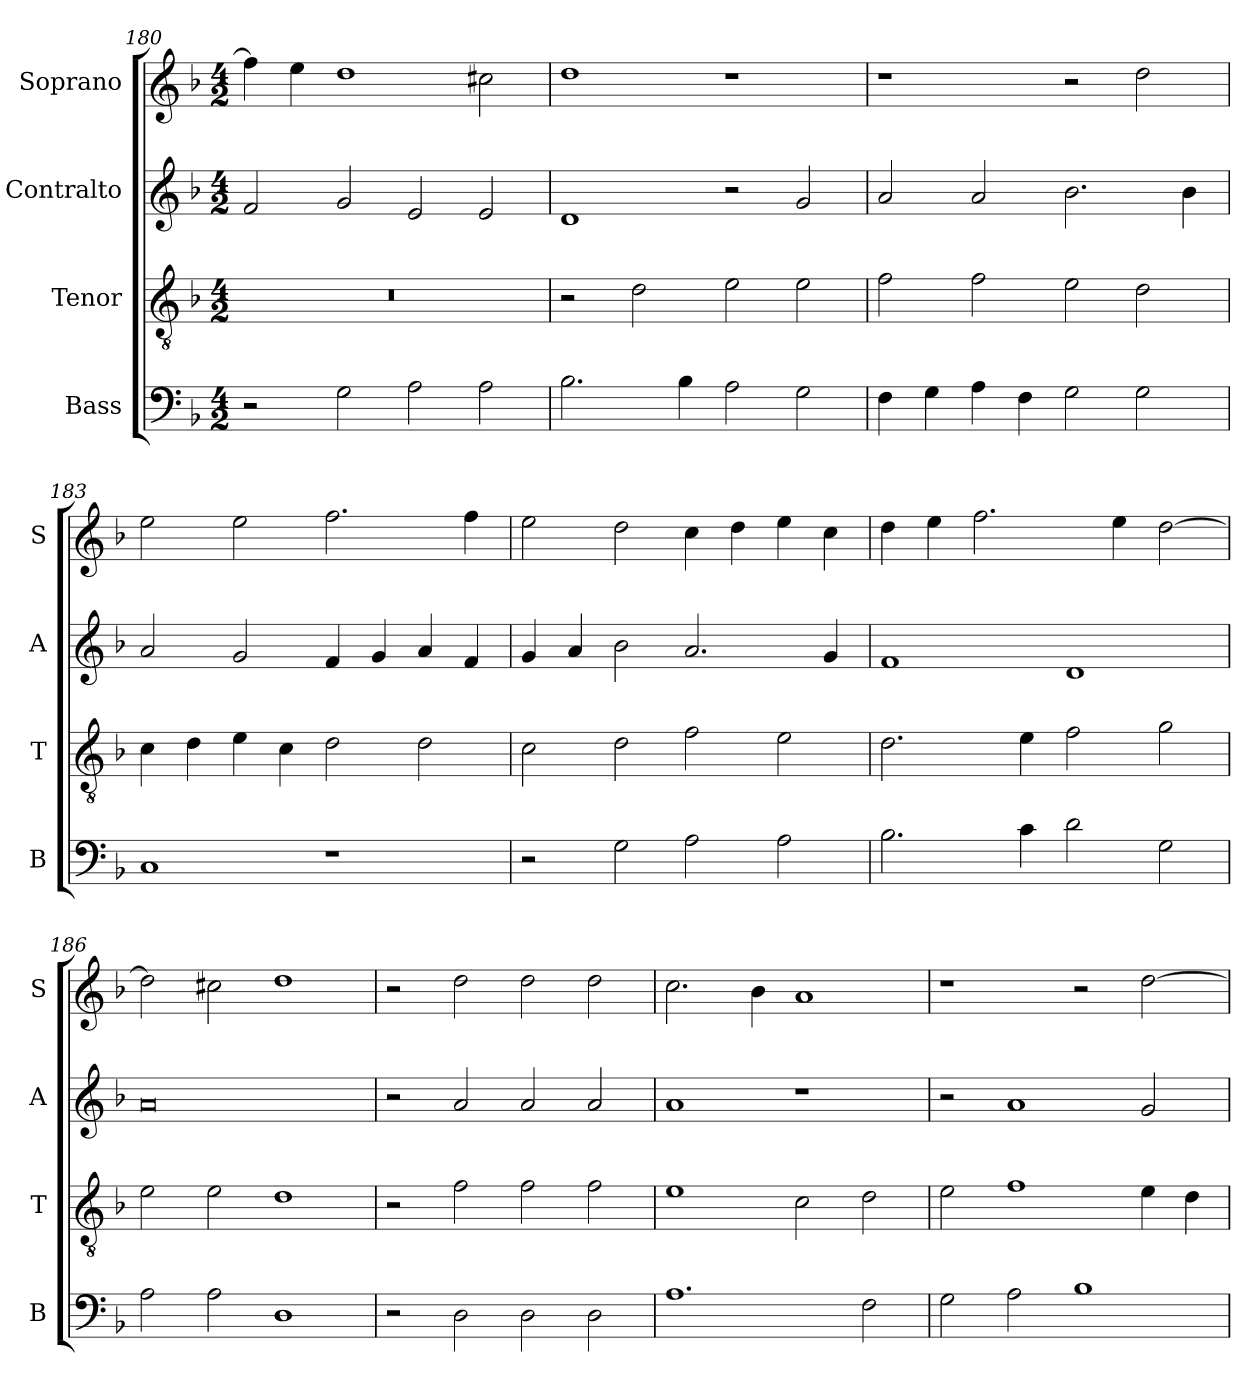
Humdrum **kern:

**kern	**kern	**kern	**kern
*part4	*part3	*part2	*part1
*staff4	*staff3	*staff2	*staff1
*I"Bass	*I"Tenor	*I"Contralto	*I"Soprano
*I'B	*I'T	*I'A	*I'S
*clefF4	*clefGv2	*clefG2	*clefG2
*k[b-]	*k[b-]	*k[b-]	*k[b-]
*G:dor	*G:dor	*G:dor	*G:dor
*M4/2	*M4/2	*M4/2	*M4/2
=180	=180	=180	=180
2r	0r	2f	4ff]
.	.	.	4ee
2G	.	2g	1dd
2A	.	2e	.
2A	.	2e	2cc#X
=181	=181	=181	=181
2.B-	2r	1d	1dd
.	2d	.	.
4B-	.	.	.
2A	2e	2r	1r
2G	2e	2g	.
=182	=182	=182	=182
4F	2f	2a	1r
4G	.	.	.
4A	2f	2a	.
4F	.	.	.
2G	2e	2.b-	2r
2G	2d	.	2dd
.	.	4b-	.
=183	=183	=183	=183
1C	4c	2a	2ee
.	4d	.	.
.	4e	2g	2ee
.	4c	.	.
1r	2d	4f	2.ff
.	.	4g	.
.	2d	4a	.
.	.	4f	4ff
=184	=184	=184	=184
2r	2c	4g	2ee
.	.	4a	.
2G	2d	2b-	2dd
2A	2f	2.a	4cc
.	.	.	4dd
2A	2e	.	4ee
.	.	4g	4cc
=185	=185	=185	=185
2.B-	2.d	1f	4dd
.	.	.	4ee
.	.	.	2.ff
4c	4e	.	.
2d	2f	1d	.
.	.	.	4ee
2G	2g	.	[2dd
=186	=186	=186	=186
2A	2e	0a	2dd]
2A	2e	.	2cc#X
1D	1d	.	1dd
=187	=187	=187	=187
2r	2r	2r	2r
2D	2f	2a	2dd
2D	2f	2a	2dd
2D	2f	2a	2dd
=188	=188	=188	=188
1.A	1e	1a	2.cc
.	.	.	4b-
.	2c	1r	1a
2F	2d	.	.
=189	=189	=189	=189
2G	2e	2r	1r
2A	1f	1a	.
1B-	.	.	2r
.	4e	2g	[2dd
.	4d	.	.
=	=	=	=
*-	*-	*-	*-
